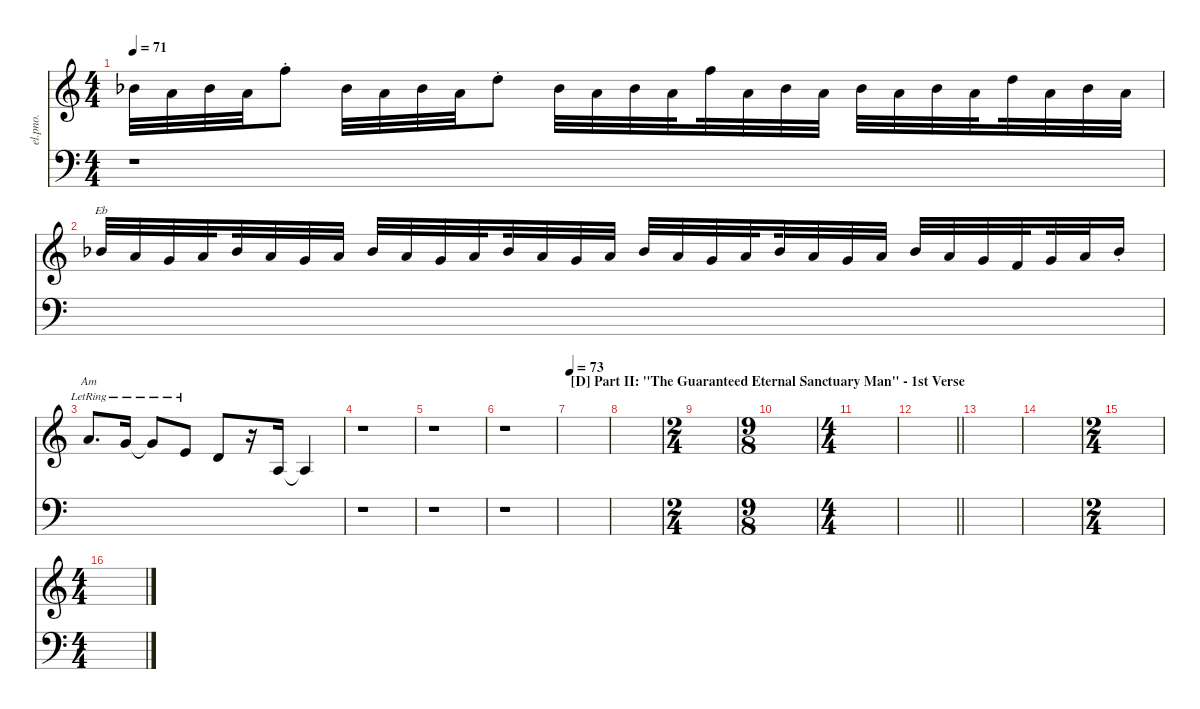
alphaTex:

\defaultSystemsLayout 4
\hideDynamics
\bracketExtendMode nobrackets
\track ("E.Piano" "el.pno.") {instrument electricpiano1}
\staff {score}
\tuning (E4 B3 G3 D3 A2 E2)
\chord ("Eb" 6 x x x x x) {firstfret 6 showdiagram false showfingering false}
\chord ("Am" 5 x x x x x) {showdiagram false showfingering false}
\ts (4 4)
\tempo 71
\clef g2
\scale
0.976256
\ks c
6.1{acc b}.32{dy mf} 5.1.32 6.1{acc b}.32 5.1.32 13.1{st}.8 6.1{acc b}.32 5.1.32 6.1{acc b}.32 5.1.32 10.1{st}.8 6.1{acc b}.32 5.1.32 6.1{acc b}.32 5.1.32{beam splitsecondary} 13.1.32 5.1.32 6.1{acc b}.32 5.1.32 6.1{acc b}.32 5.1.32 6.1{acc b}.32 5.1.32{beam splitsecondary} 10.1.32 5.1.32 6.1{acc b}.32 5.1.32 |
6.1{acc b}.32{ch "Eb"} 5.1.32 3.1.32 5.1.32{beam splitsecondary} 6.1{acc b}.32 5.1.32 3.1.32 5.1.32 6.1{acc b}.32 5.1.32 3.1.32 5.1.32{beam splitsecondary} 6.1{acc b}.32 5.1.32 3.1.32 5.1.32 6.1{acc b}.32 5.1.32 3.1.32 5.1.32{beam splitsecondary} 6.1{acc b}.32 5.1.32 3.1.32 5.1.32 6.1{acc b}.32 5.1.32 3.1.32 1.1.32{beam splitsecondary} 3.1.32 5.1.32 6.1{st acc b}.16 |
5.1{lr}.8{d ch "Am"} 3.1{lr}.16 3.1{lr t}.8 0.1{lr}.8 -2.1.8 r.16 -7.1.16 -7.1{t}.4 |
r.1 |
r.1 |
r.1 |
\section ("D" "Part II: \"The Guaranteed Eternal Sanctuary Man\" - 1st Verse")
\tempo 73
|
|
\ts (2 4)
\beaming (8 2 2)
|
\ts (9 8)
\beaming (8 3 3 3)
|
\ts (4 4)
\beaming (8 2 2 2 2)
|
\barLineRight lightlight
|
|
|
\ts (2 4)
\beaming (8 2 2)
|
\ts (4 4)
\beaming (8 2 2 2 2)
\staff {score}
\tuning (G2 D2 A1 E1 B0)
\clef f4
\ottava regular
\simile none
\scale
0.976256
\ks c
r.1{dy mf} |
|
|
r.1 |
r.1 |
r.1 |
|
|
|
|
|
\barLineRight lightlight
|
|
|
|
